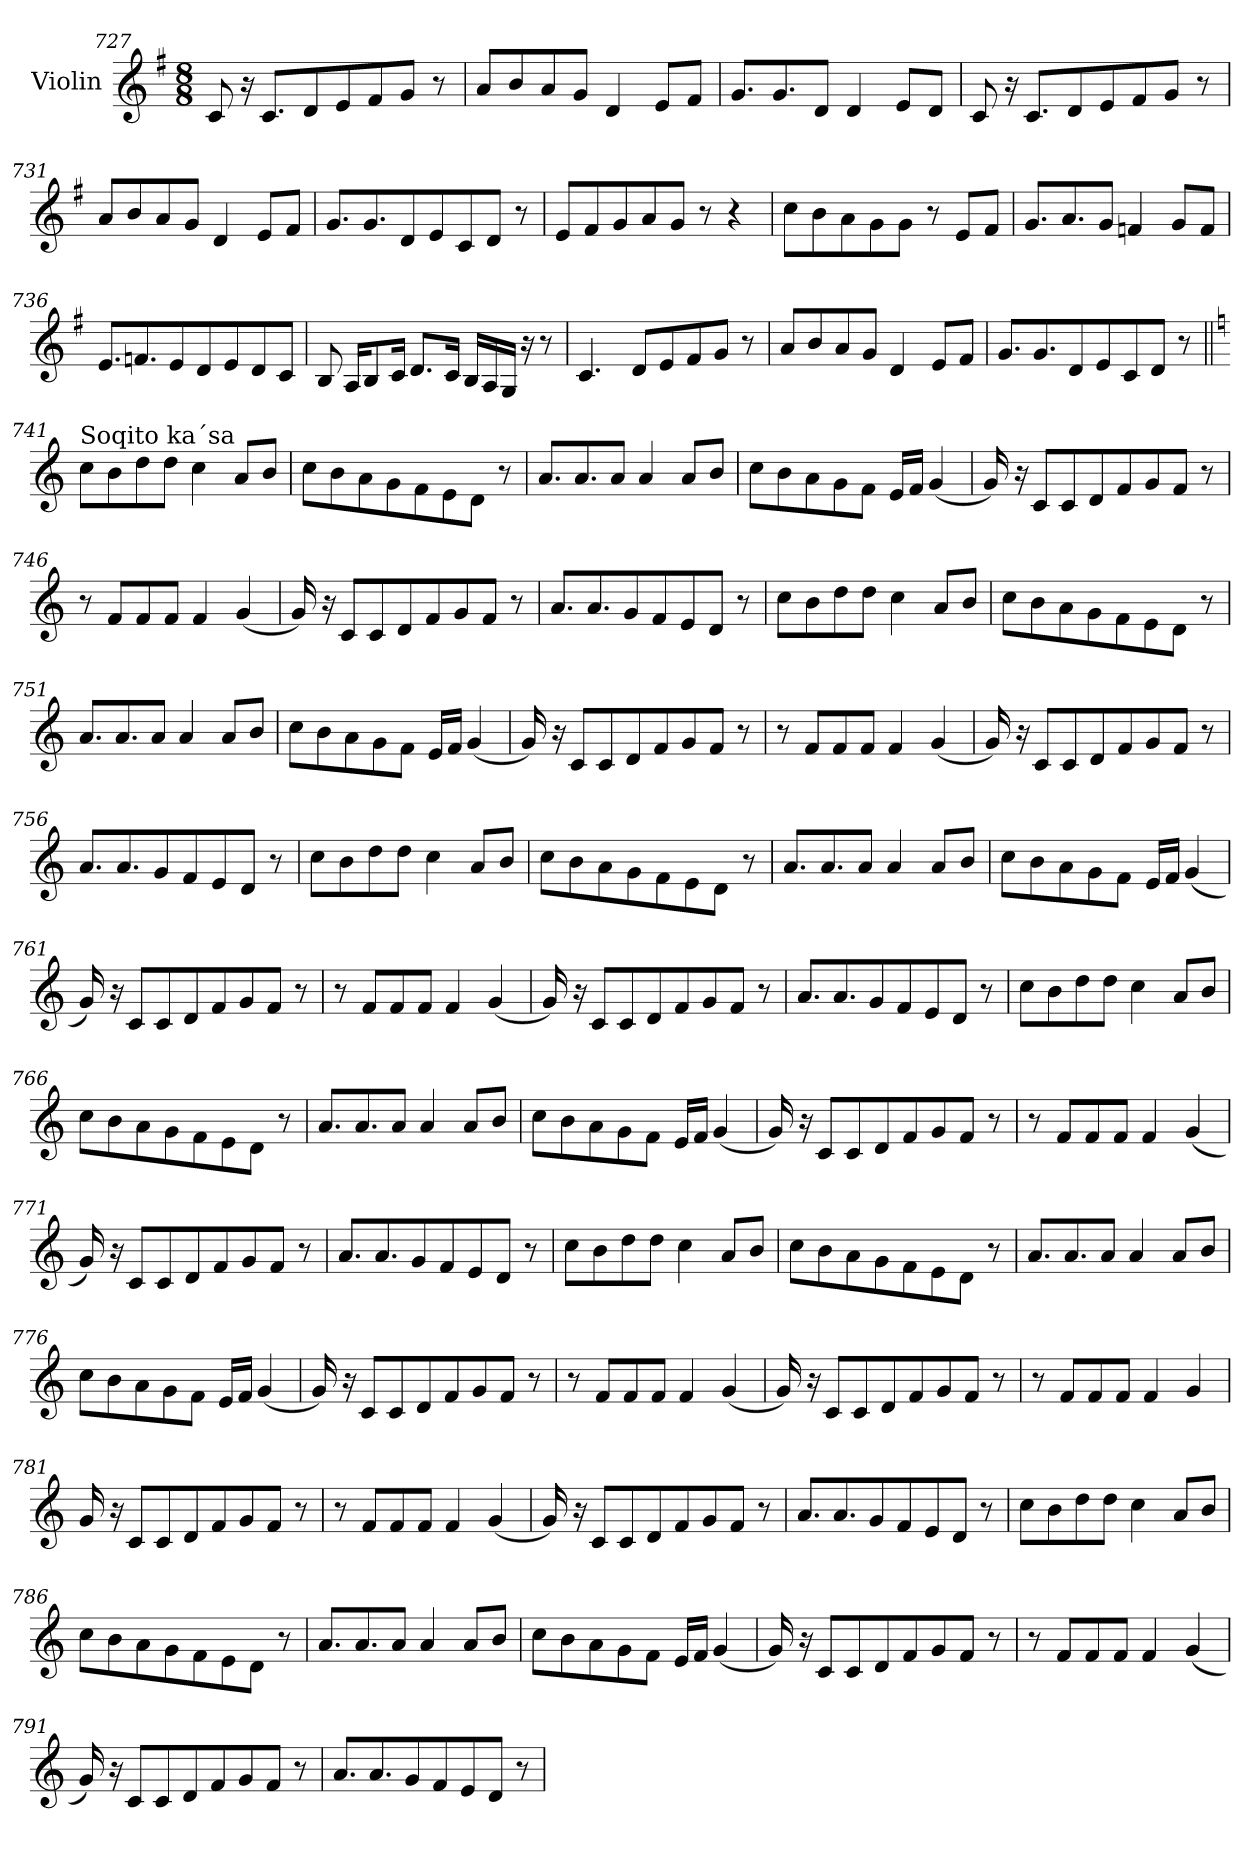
**kern
*part1
*staff1
*I"Violin
*clefG2
*k[f#]
*G:
*M8/8
=727
8c/
16r
8.c/L
8d/
8e/
8f#/
8g/J
8r
=728
8a/L
8b/
8a/
8g/J
4d/
8e/L
8f#/J
=729
8.g/L
8.g/
8d/J
4d/
8e/L
8d/J
!!LO:LB:g=z
=730
8c/
16r
8.c/L
8d/
8e/
8f#/
8g/J
8r
=731
8a/L
8b/
8a/
8g/J
4d/
8e/L
8f#/J
=732
8.g/L
8.g/
8d/
8e/
8c/
8d/J
8r
=733
8e/L
8f#/
8g/
8a/
8g/J
8r
4r
!!LO:PB:g=z
=734
8cc\L
8b\
8a\
8g\
8g\J
8r
8e/L
8f#/J
=735
8.g/L
8.a/
8g/J
4fn/
8g/L
8f/J
=736
8.e/L
8.fn/
8e/
8d/
8e/
8d/
8c/J
!!LO:LB:g=z
=737
8B/
16A/KL
8B/
16c/Jk
8.d/L
16c/Jk
16B/LL
16A/
16G/JJ
16r
8r
=738
4.c/
8d/L
8e/
8f#/
8g/J
8r
=739
8a/L
8b/
8a/
8g/J
4d/
8e/L
8f#/J
=740
8.g/L
8.g/
8d/
8e/
8c/
8d/J
8r
!!LO:LB:g=z
=741||
*k[]
*C:
*MM100
!LO:TX:a:t=Soqito ka´sa
8cc\L
8b\
8dd\
8dd\J
4cc\
8a/L
8b/J
=742
8cc\L
8b\
8a\
8g\
8f\
8e\
8d\J
8r
=743
8.a/L
8.a/
8a/J
4a/
8a/L
8b/J
=744
8cc\L
8b\
8a\
8g\
8f\J
16e/LL
16f/JJ
(<4g/
!!LO:LB:g=z
=745
16g/)
16r
8c/L
8c/
8d/
8f/
8g/
8f/J
8r
=746
8r
8f/L
8f/
8f/J
4f/
(<4g/
=747
16g/)
16r
8c/L
8c/
8d/
8f/
8g/
8f/J
8r
=748
8.a/L
8.a/
8g/
8f/
8e/
8d/J
8r
!!LO:LB:g=z
=749
8cc\L
8b\
8dd\
8dd\J
4cc\
8a/L
8b/J
=750
8cc\L
8b\
8a\
8g\
8f\
8e\
8d\J
8r
=751
8.a/L
8.a/
8a/J
4a/
8a/L
8b/J
=752
8cc\L
8b\
8a\
8g\
8f\J
16e/LL
16f/JJ
(<4g/
!!LO:LB:g=z
=753
16g/)
16r
8c/L
8c/
8d/
8f/
8g/
8f/J
8r
=754
8r
8f/L
8f/
8f/J
4f/
(<4g/
=755
16g/)
16r
8c/L
8c/
8d/
8f/
8g/
8f/J
8r
=756
8.a/L
8.a/
8g/
8f/
8e/
8d/J
8r
!!LO:LB:g=z
=757
8cc\L
8b\
8dd\
8dd\J
4cc\
8a/L
8b/J
=758
8cc\L
8b\
8a\
8g\
8f\
8e\
8d\J
8r
=759
8.a/L
8.a/
8a/J
4a/
8a/L
8b/J
=760
8cc\L
8b\
8a\
8g\
8f\J
16e/LL
16f/JJ
(<4g/
!!LO:LB:g=z
=761
16g/)
16r
8c/L
8c/
8d/
8f/
8g/
8f/J
8r
=762
8r
8f/L
8f/
8f/J
4f/
(<4g/
=763
16g/)
16r
8c/L
8c/
8d/
8f/
8g/
8f/J
8r
=764
8.a/L
8.a/
8g/
8f/
8e/
8d/J
8r
!!LO:PB:g=z
=765
8cc\L
8b\
8dd\
8dd\J
4cc\
8a/L
8b/J
=766
8cc\L
8b\
8a\
8g\
8f\
8e\
8d\J
8r
=767
8.a/L
8.a/
8a/J
4a/
8a/L
8b/J
=768
8cc\L
8b\
8a\
8g\
8f\J
16e/LL
16f/JJ
(<4g/
!!LO:LB:g=z
=769
16g/)
16r
8c/L
8c/
8d/
8f/
8g/
8f/J
8r
=770
8r
8f/L
8f/
8f/J
4f/
(<4g/
=771
16g/)
16r
8c/L
8c/
8d/
8f/
8g/
8f/J
8r
=772
8.a/L
8.a/
8g/
8f/
8e/
8d/J
8r
!!LO:LB:g=z
=773
8cc\L
8b\
8dd\
8dd\J
4cc\
8a/L
8b/J
=774
8cc\L
8b\
8a\
8g\
8f\
8e\
8d\J
8r
=775
8.a/L
8.a/
8a/J
4a/
8a/L
8b/J
=776
8cc\L
8b\
8a\
8g\
8f\J
16e/LL
16f/JJ
(<4g/
!!LO:LB:g=z
=777
16g/)
16r
8c/L
8c/
8d/
8f/
8g/
8f/J
8r
=778
8r
8f/L
8f/
8f/J
4f/
(<4g/
=779
16g/)
16r
8c/L
8c/
8d/
8f/
8g/
8f/J
8r
=780
8r
8f/L
8f/
8f/J
4f/
4g/
!!LO:LB:g=z
=781
16g/
16r
8c/L
8c/
8d/
8f/
8g/
8f/J
8r
=782
8r
8f/L
8f/
8f/J
4f/
(<4g/
=783
16g/)
16r
8c/L
8c/
8d/
8f/
8g/
8f/J
8r
=784
8.a/L
8.a/
8g/
8f/
8e/
8d/J
8r
!!LO:LB:g=z
=785
8cc\L
8b\
8dd\
8dd\J
4cc\
8a/L
8b/J
=786
8cc\L
8b\
8a\
8g\
8f\
8e\
8d\J
8r
=787
8.a/L
8.a/
8a/J
4a/
8a/L
8b/J
=788
8cc\L
8b\
8a\
8g\
8f\J
16e/LL
16f/JJ
(<4g/
!!LO:LB:g=z
=789
16g/)
16r
8c/L
8c/
8d/
8f/
8g/
8f/J
8r
=790
8r
8f/L
8f/
8f/J
4f/
(<4g/
=791
16g/)
16r
8c/L
8c/
8d/
8f/
8g/
8f/J
8r
=792
8.a/L
8.a/
8g/
8f/
8e/
8d/J
8r
=
*-
